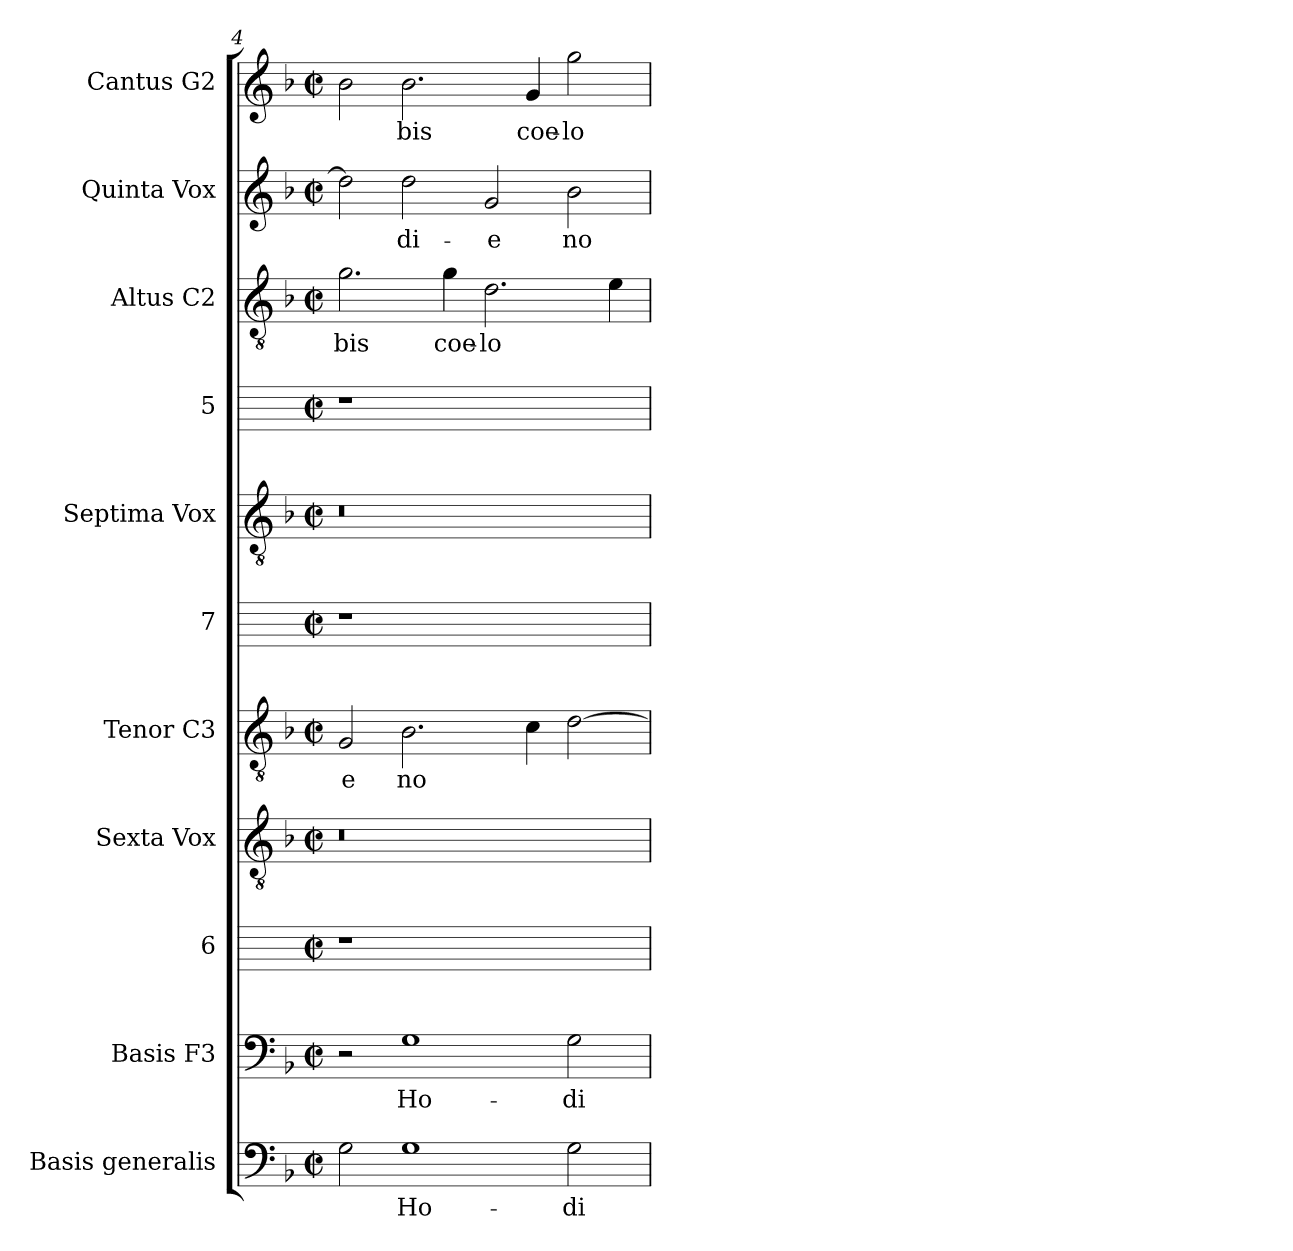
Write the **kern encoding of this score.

**kern	**text	**kern	**text	**kern	**kern	**kern	**text	**kern	**kern	**kern	**kern	**text	**kern	**text	**kern	**text
*part11	*part11	*part10	*part10	*part9	*part8	*part7	*part7	*part6	*part5	*part4	*part3	*part3	*part2	*part2	*part1	*part1
*staff11	*staff11	*staff10	*staff10	*staff9	*staff8	*staff7	*staff7	*staff6	*staff5	*staff4	*staff3	*staff3	*staff2	*staff2	*staff1	*staff1
*I"Basis  generalis	*	*I"Basis  F3	*	*I"6	*I"Sexta  Vox	*I"Tenor  C3	*	*I"7	*I"Septima  Vox	*I"5	*I"Altus  C2	*	*I"Quinta  Vox	*	*I"Cantus  G2	*
*	*	*I'B	*	*	*	*I'T	*	*	*	*	*	*	*	*	*I'C	*
*clefF4	*	*clefF4	*	*	*clefGv2	*clefGv2	*	*	*clefGv2	*	*clefGv2	*	*clefG2	*	*clefG2	*
*k[b-]	*	*k[b-]	*	*k[]	*k[b-]	*k[b-]	*	*k[]	*k[b-]	*k[]	*k[b-]	*	*k[b-]	*	*k[b-]	*
*F:	*	*F:	*	*C:	*F:	*F:	*	*C:	*F:	*C:	*F:	*	*F:	*	*F:	*
*M2/2	*	*M2/2	*	*M2/2	*M2/2	*M2/2	*	*M2/2	*M2/2	*M2/2	*M2/2	*	*M2/2	*	*M2/2	*
*met(c|)	*	*met(c|)	*	*met(c|)	*met(c|)	*met(c|)	*	*met(c|)	*met(c|)	*met(c|)	*met(c|)	*	*met(c|)	*	*met(c|)	*
=4	=4	=4	=4	=4	=4	=4	=4	=4	=4	=4	=4	=4	=4	=4	=4	=4
!	!LO:LY:a:cj	!	!	!	!	!	!LO:LY:b:cj	!	!	!	!	!LO:LY:b:cj	!	!LO:LY:b:cj	!	!LO:LY:b:cj
2G\	.	2r	.	1r	0r	2G/	-e	1r	0r	1r	2.g\	-bis	2dd\]	--	2b-\	--
!	!LO:LY:a:cj	!	!LO:LY:b:cj	!	!	!	!LO:LY:b:cj	!	!	!	!	!	!	!LO:LY:b:cj	!	!LO:LY:b:cj
1G	Ho-	1G	Ho-	.	.	2.B-\	no-	.	.	.	.	.	2dd\	-di-	2.b-\	-bis
!	!	!	!	!	!	!	!	!	!	!	!	!LO:LY:b:cj	!	!	!	!
.	.	.	.	.	.	.	.	.	.	.	4g\	coe-	.	.	.	.
!	!	!	!	!	!	!	!	!	!	!	!	!LO:LY:b:cj	!	!LO:LY:b:cj	!	!
.	.	.	.	1ryy	.	.	.	1ryy	.	1ryy	2.d\	-lo-	2g/	-e	.	.
!	!	!	!	!	!	!	!LO:LY:b:cj	!	!	!	!	!	!	!	!	!LO:LY:b:cj
.	.	.	.	.	.	4c\	--	.	.	.	.	.	.	.	4g/	coe-
!	!LO:LY:a:cj	!	!LO:LY:b:cj	!	!	!	!LO:LY:b:cj	!	!	!	!	!	!	!LO:LY:b:cj	!	!LO:LY:b:cj
2G\	-di-	2G\	-di-	.	.	[>2d\	--	.	.	.	.	.	2b-\	no-	2gg\	-lo-
!	!	!	!	!	!	!	!	!	!	!	!	!LO:LY:b:cj	!	!	!	!
.	.	.	.	.	.	.	.	.	.	.	4e\	--	.	.	.	.
=	=	=	=	=	=	=	=	=	=	=	=	=	=	=	=	=
*-	*-	*-	*-	*-	*-	*-	*-	*-	*-	*-	*-	*-	*-	*-	*-	*-
